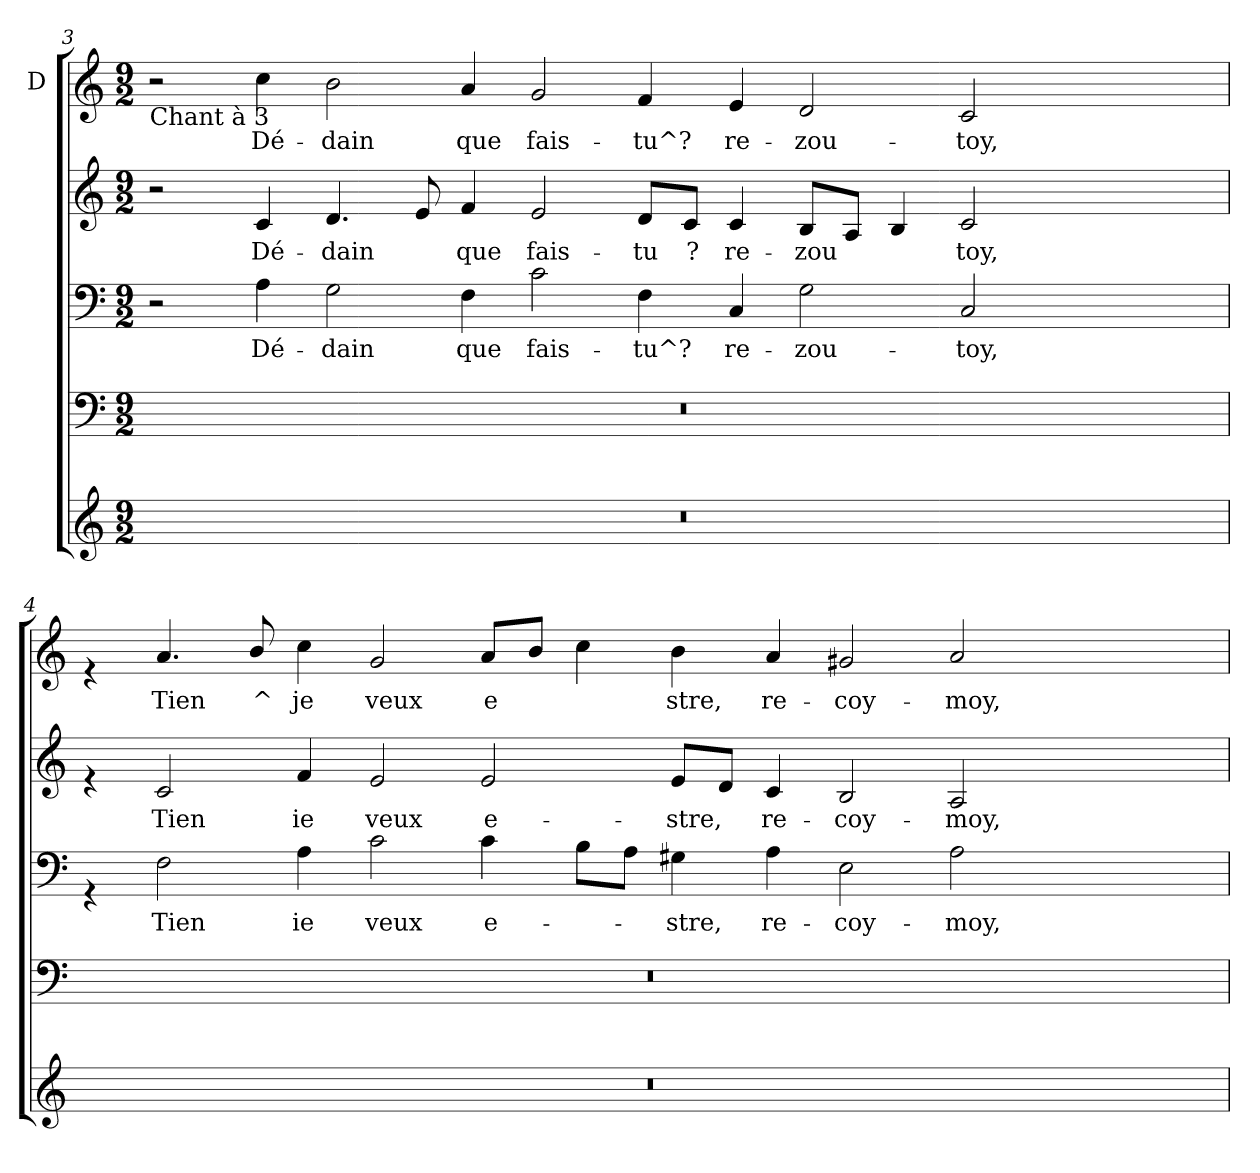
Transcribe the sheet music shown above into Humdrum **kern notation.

**kern	**kern	**kern	**text	**kern	**text	**kern	**text
*part5	*part4	*part3	*part3	*part2	*part2	*part1	*part1
*staff5	*staff4	*staff3	*staff3	*staff2	*staff2	*staff1	*staff1
*	*	*	*	*	*	*I"D	*
!!LO:LB:g=z
*clefG2	*clefF4	*clefF4	*	*clefG2	*	*clefG2	*
*k[]	*k[]	*k[]	*	*k[]	*	*k[]	*
*C:	*C:	*C:	*	*C:	*	*C:	*
*M9/2	*M9/2	*M9/2	*	*M9/2	*	*M9/2	*
=3	=3	=3	=3	=3	=3	=3	=3
!	!	!	!	!	!	!LO:TX:b:t=Chant à 3	!
2%9r	2%9r	2r	.	2r	.	2r	.
!	!	!	!LO:LY:b	!	!LO:LY:b	!	!LO:LY:b
.	.	4A\	Dé-	4c/	Dé-	4cc\	Dé-
!	!	!	!LO:LY:b	!	!LO:LY:b	!	!LO:LY:b
.	.	2G\	-dain	4.d/	-dain	2b\	-dain
.	.	.	.	8e/	.	.	.
!	!	!	!LO:LY:b	!	!LO:LY:b	!	!LO:LY:b
.	.	4F\	que	4f/	que	4a/	que
!	!	!	!LO:LY:b	!	!LO:LY:b	!	!LO:LY:b
.	.	2c\	fais-	2e/	fais-	2g/	fais-
!	!	!	!LO:LY:b	!	!LO:LY:b	!	!LO:LY:b
.	.	4F\	-tu^?	8d/L	-tu	4f/	-tu^?
!	!	!	!	!	!LO:LY:b	!	!
.	.	.	.	8c/J	?	.	.
!	!	!	!LO:LY:b	!	!LO:LY:b	!	!LO:LY:b
.	.	4C/	re-	4c/	re-	4e/	re-
!	!	!	!LO:LY:b	!	!LO:LY:b	!	!LO:LY:b
.	.	2G\	-zou-	8B/L	-zou	2d/	-zou-
.	.	.	.	8A/J	.	.	.
.	.	.	.	4B/	.	.	.
!	!	!	!LO:LY:b	!	!LO:LY:b	!	!LO:LY:b
.	.	2C/	-toy,	2c/	toy,	2c/	-toy,
.	.	1ryy	.	1ryy	.	1ryy	.
!!LO:PB:g=z
=4	=4	=4	=4	=4	=4	=4	=4
2%9r	2%9r	4rGG	.	4re	.	4re	.
!	!	!	!LO:LY:b	!	!LO:LY:b	!	!LO:LY:b
.	.	2F\	Tien	2c/	Tien	4.a/	Tien
!	!	!	!	!	!	!	!LO:LY:b
.	.	.	.	.	.	8b/	^
!	!	!	!LO:LY:b	!	!LO:LY:b	!	!LO:LY:b
.	.	4A\	ie	4f/	ie	4cc\	je
!	!	!	!LO:LY:b	!	!LO:LY:b	!	!LO:LY:b
.	.	2c\	veux	2e/	veux	2g/	veux
!	!	!	!LO:LY:b	!	!LO:LY:b	!	!LO:LY:b
.	.	4c\	e-	2e/	e-	8a/L	e
.	.	.	.	.	.	8b/J	.
.	.	8B\L	.	.	.	4cc\	.
.	.	8A\J	.	.	.	.	.
!	!	!	!LO:LY:b	!	!LO:LY:b	!	!LO:LY:b
.	.	4G#X\	-stre,	8e/L	-stre,	4b\	stre,
.	.	.	.	8d/J	.	.	.
!	!	!	!LO:LY:b	!	!LO:LY:b	!	!LO:LY:b
.	.	4A\	re-	4c/	re-	4a/	re-
!	!	!	!LO:LY:b	!	!LO:LY:b	!	!LO:LY:b
.	.	2E\	-coy-	2B/	-coy-	2g#X/	-coy-
!	!	!	!LO:LY:b	!	!LO:LY:b	!	!LO:LY:b
.	.	2A\	-moy,	2A/	-moy,	2a/	-moy,
.	.	1ryy	.	1ryy	.	1ryy	.
=	=	=	=	=	=	=	=
*-	*-	*-	*-	*-	*-	*-	*-
